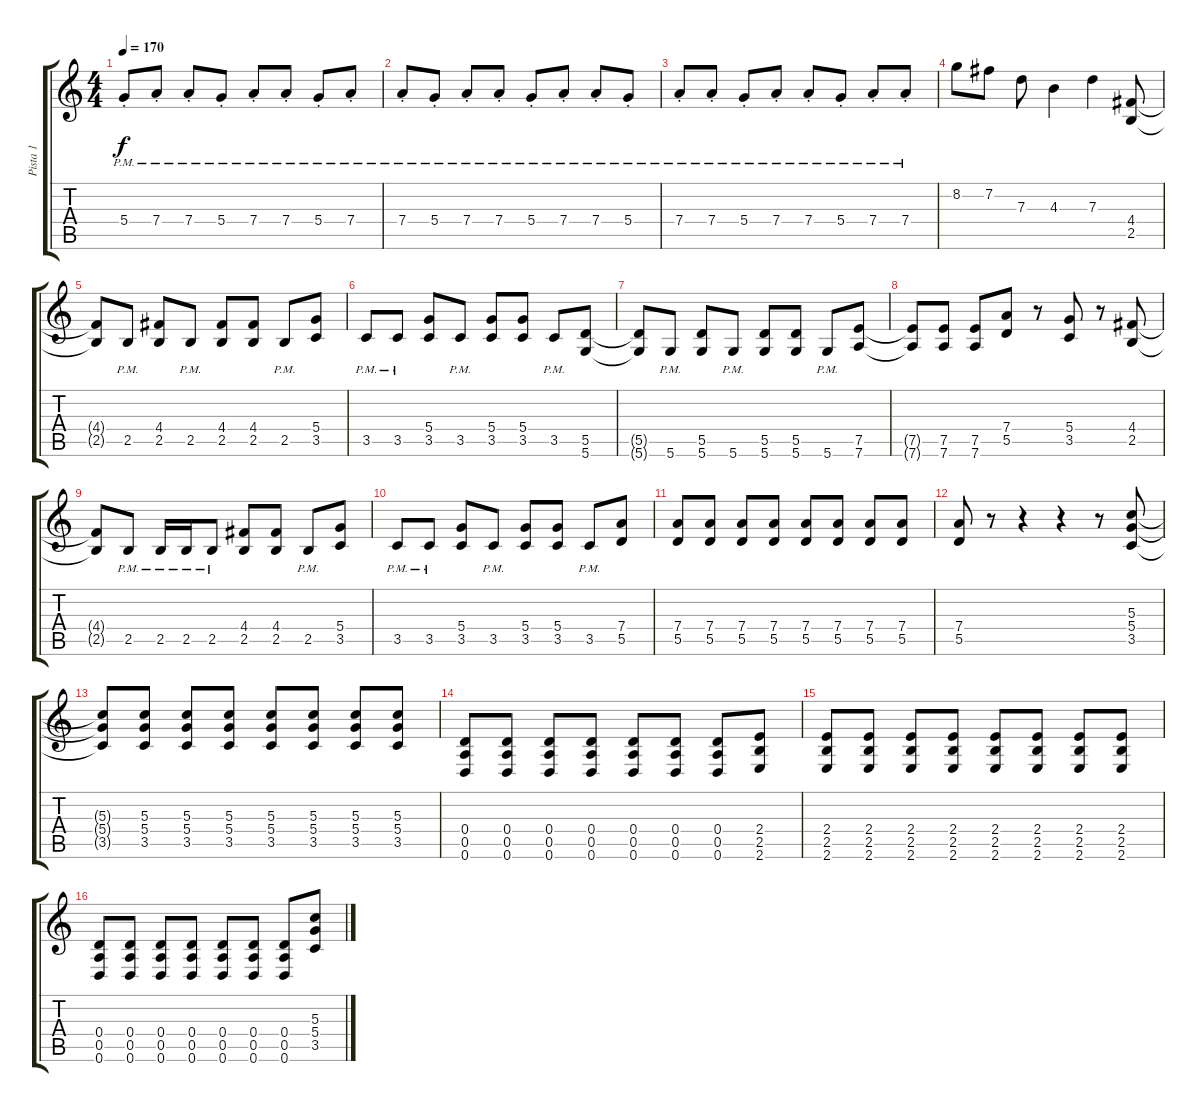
\track ("Pista 1" "Pista 1") {instrument distortionguitar}
\staff {score tabs}
\tuning (E4 B3 G3 D3 A2 D2) {hide}
\ts (4 4)
\tempo 170
\clef g2
\ks c
5.4{pm st}.8{dy f} 7.4{pm st}.8 7.4{pm st}.8 5.4{pm st}.8 7.4{pm st}.8 7.4{pm st}.8 5.4{pm st}.8 7.4{pm st}.8 |
7.4{pm st}.8 5.4{pm st}.8 7.4{pm st}.8 7.4{pm st}.8 5.4{pm st}.8 7.4{pm st}.8 7.4{pm st}.8 5.4{pm st}.8 |
7.4{pm st}.8 7.4{pm st}.8 5.4{pm st}.8 7.4{pm st}.8 7.4{pm st}.8 5.4{pm st}.8 7.4{pm st}.8 7.4{pm st}.8 |
8.2.8 7.2.8 7.3.8 4.3.4 7.3.4 (4.4 2.5).8 |
(4.4{t} 2.5{t}).8 2.5{pm}.8 (4.4 2.5).8 2.5{pm}.8 (4.4 2.5).8 (4.4 2.5).8 2.5{pm}.8 (5.4 3.5).8 |
3.5{pm}.8 3.5{pm}.8 (5.4 3.5).8 3.5{pm}.8 (5.4 3.5).8 (5.4 3.5).8 3.5{pm}.8 (5.5 5.6).8 |
(5.5{t} 5.6{t}).8 5.6{pm}.8 (5.5 5.6).8 5.6{pm}.8 (5.5 5.6).8 (5.5 5.6).8 5.6{pm}.8 (7.5 7.6).8 |
(7.5{t} 7.6{t}).8 (7.5 7.6).8 (7.5 7.6).8 (7.4 5.5).8 r.8 (5.4 3.5).8 r.8 (4.4 2.5).8 |
(4.4{t} 2.5{t}).8 2.5{pm}.8 2.5{pm}.16 2.5{pm}.16 2.5{pm}.8 (4.4 2.5).8 (4.4 2.5).8 2.5{pm}.8 (5.4 3.5).8 |
3.5{pm}.8 3.5{pm}.8 (5.4 3.5).8 3.5{pm}.8 (5.4 3.5).8 (5.4 3.5).8 3.5{pm}.8 (7.4 5.5).8 |
(7.4 5.5).8 (7.4 5.5).8 (7.4 5.5).8 (7.4 5.5).8 (7.4 5.5).8 (7.4 5.5).8 (7.4 5.5).8 (7.4 5.5).8 |
(7.4 5.5).8 r.8 r.4 r.4 r.8 (5.3 5.4 3.5).8{balance 8} |
(5.3{t} 5.4{t} 3.5{t}).8 (5.3 5.4 3.5).8 (5.3 5.4 3.5).8 (5.3 5.4 3.5).8 (5.3 5.4 3.5).8 (5.3 5.4 3.5).8 (5.3 5.4 3.5).8 (5.3 5.4 3.5).8 |
(0.4 0.5 0.6).8 (0.4 0.5 0.6).8 (0.4 0.5 0.6).8 (0.4 0.5 0.6).8 (0.4 0.5 0.6).8 (0.4 0.5 0.6).8 (0.4 0.5 0.6).8 (2.4 2.5 2.6).8 |
(2.4 2.5 2.6).8 (2.4 2.5 2.6).8 (2.4 2.5 2.6).8 (2.4 2.5 2.6).8 (2.4 2.5 2.6).8 (2.4 2.5 2.6).8 (2.4 2.5 2.6).8 (2.4 2.5 2.6).8 |
(0.4 0.5 0.6).8 (0.4 0.5 0.6).8 (0.4 0.5 0.6).8 (0.4 0.5 0.6).8 (0.4 0.5 0.6).8 (0.4 0.5 0.6).8 (0.4 0.5 0.6).8 (5.3 5.4 3.5).8
